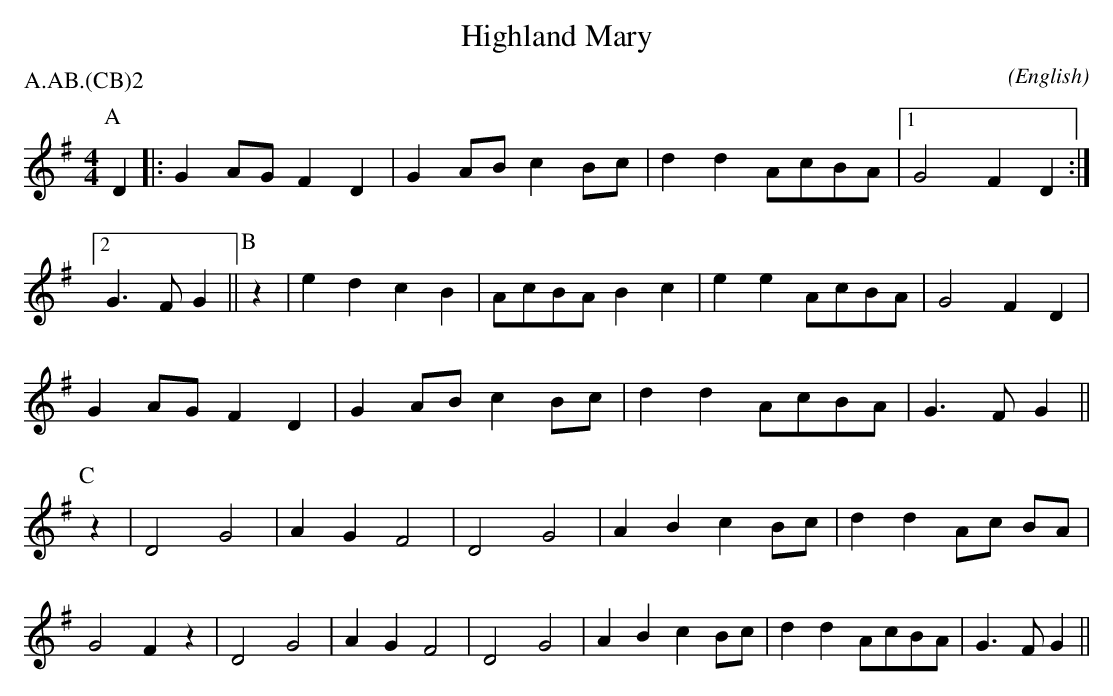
X:1
T:Highland Mary
M:4/4
C:
O:English
P:A.AB.(CB)2
K:G
P:A
D2 |: G2 AG F2 D2 | G2 AB c2 Bc | d2 d2 AcBA |1 G4  F2 D2 :|2 G3 F G2 ||\
P:B
z2 |  e2 d2 c2 B2 | AcBA  B2 c2 | e2 e2 AcBA | G4   F2 D2 |\
      G2 AG F2 D2 | G2 AB c2 Bc | d2 d2 AcBA | G3 F G2    ||\
P:C
z2 |  D4 G4 | A2 G2 F4 | D4 G4 | A2 B2 c2 Bc | d2 d2 Ac BA |  G4   F2 \
z2 |  D4 G4 | A2 G2 F4 | D4 G4 | A2 B2 c2 Bc | d2 d2 AcBA  |  G3 F G2 ||
